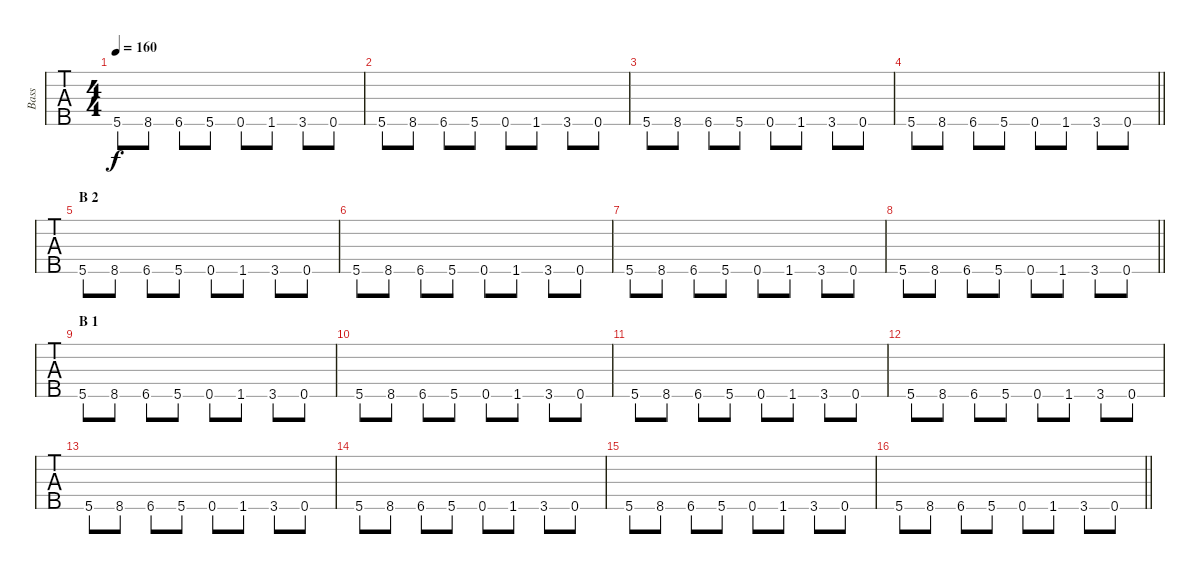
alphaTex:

\track ("Bass" "Bass") {instrument electricbasspick}
\staff {tabs}
\tuning (Eb2 Bb1 F1 C1 G0) {hide}
\ts (4 4)
\tempo 160
\clef f4
\ks c
5.5.8{dy f} 8.5.8 6.5.8 5.5.8 0.5.8 1.5.8 3.5.8 0.5.8 |
5.5.8 8.5.8 6.5.8 5.5.8 0.5.8 1.5.8 3.5.8 0.5.8 |
5.5.8 8.5.8 6.5.8 5.5.8 0.5.8 1.5.8 3.5.8 0.5.8 |
\barLineRight lightlight
5.5.8 8.5.8 6.5.8 5.5.8 0.5.8 1.5.8 3.5.8 0.5.8 |
\section ("" "B 2")
5.5.8 8.5.8 6.5.8 5.5.8 0.5.8 1.5.8 3.5.8 0.5.8 |
5.5.8 8.5.8 6.5.8 5.5.8 0.5.8 1.5.8 3.5.8 0.5.8 |
5.5.8 8.5.8 6.5.8 5.5.8 0.5.8 1.5.8 3.5.8 0.5.8 |
\barLineRight lightlight
5.5.8 8.5.8 6.5.8 5.5.8 0.5.8 1.5.8 3.5.8 0.5.8 |
\section ("" "B 1")
5.5.8 8.5.8 6.5.8 5.5.8 0.5.8 1.5.8 3.5.8 0.5.8 |
5.5.8 8.5.8 6.5.8 5.5.8 0.5.8 1.5.8 3.5.8 0.5.8 |
5.5.8 8.5.8 6.5.8 5.5.8 0.5.8 1.5.8 3.5.8 0.5.8 |
5.5.8 8.5.8 6.5.8 5.5.8 0.5.8 1.5.8 3.5.8 0.5.8 |
5.5.8 8.5.8 6.5.8 5.5.8 0.5.8 1.5.8 3.5.8 0.5.8 |
5.5.8 8.5.8 6.5.8 5.5.8 0.5.8 1.5.8 3.5.8 0.5.8 |
5.5.8 8.5.8 6.5.8 5.5.8 0.5.8 1.5.8 3.5.8 0.5.8 |
\barLineRight lightlight
5.5.8 8.5.8 6.5.8 5.5.8 0.5.8 1.5.8 3.5.8 0.5.8
